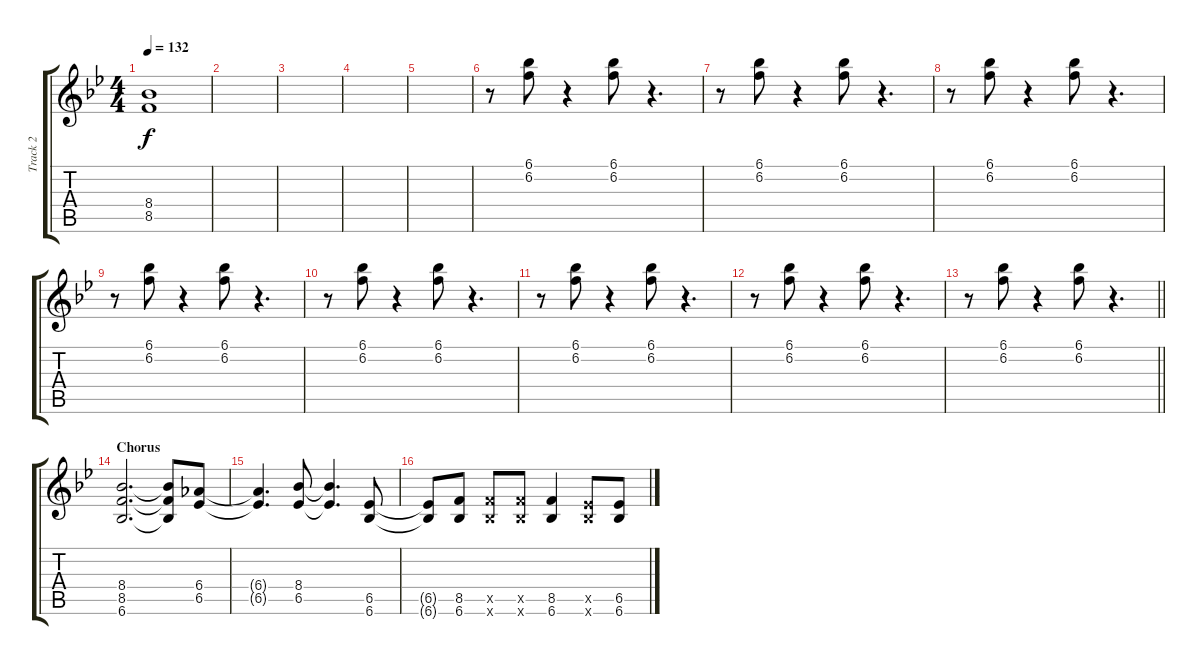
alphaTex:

\track ("Track 2" "Track 2") {instrument overdrivenguitar}
\staff {score tabs}
\tuning (E4 B3 G3 D3 A2 E2) {hide}
\ts (4 4)
\tempo 132
\clef g2
\ks bb
(8.4{t} 8.5{t}).1{dy f} |
|
|
|
|
r.8{volume 13} (6.1 6.2).8 r.4 (6.1 6.2).8 r.4{d} |
r.8 (6.1 6.2).8 r.4 (6.1 6.2).8 r.4{d} |
r.8 (6.1 6.2).8 r.4 (6.1 6.2).8 r.4{d} |
r.8 (6.1 6.2).8 r.4 (6.1 6.2).8 r.4{d} |
r.8 (6.1 6.2).8 r.4 (6.1 6.2).8 r.4{d} |
r.8 (6.1 6.2).8 r.4 (6.1 6.2).8 r.4{d} |
r.8 (6.1 6.2).8 r.4 (6.1 6.2).8 r.4{d} |
\barLineRight lightlight
r.8 (6.1 6.2).8 r.4 (6.1 6.2).8 r.4{d} |
\section ("" "Chorus")
(8.4 8.5 6.6).2{d} (8.4{t} 8.5{t} 6.6{t}).8 (6.4 6.5).8 |
(6.4{t} 6.5{t}).4{d} (8.4 6.5).8 (8.4{t} 6.5{t}).4{d} (6.5 6.6).8 |
(6.5{t} 6.6{t}).8 (8.5 6.6).8 (8.5{x} 6.6{x}).8 (8.5{x} 6.6{x}).8 (8.5 6.6).4 (6.5{x} 6.6{x}).8 (6.5 6.6).8
